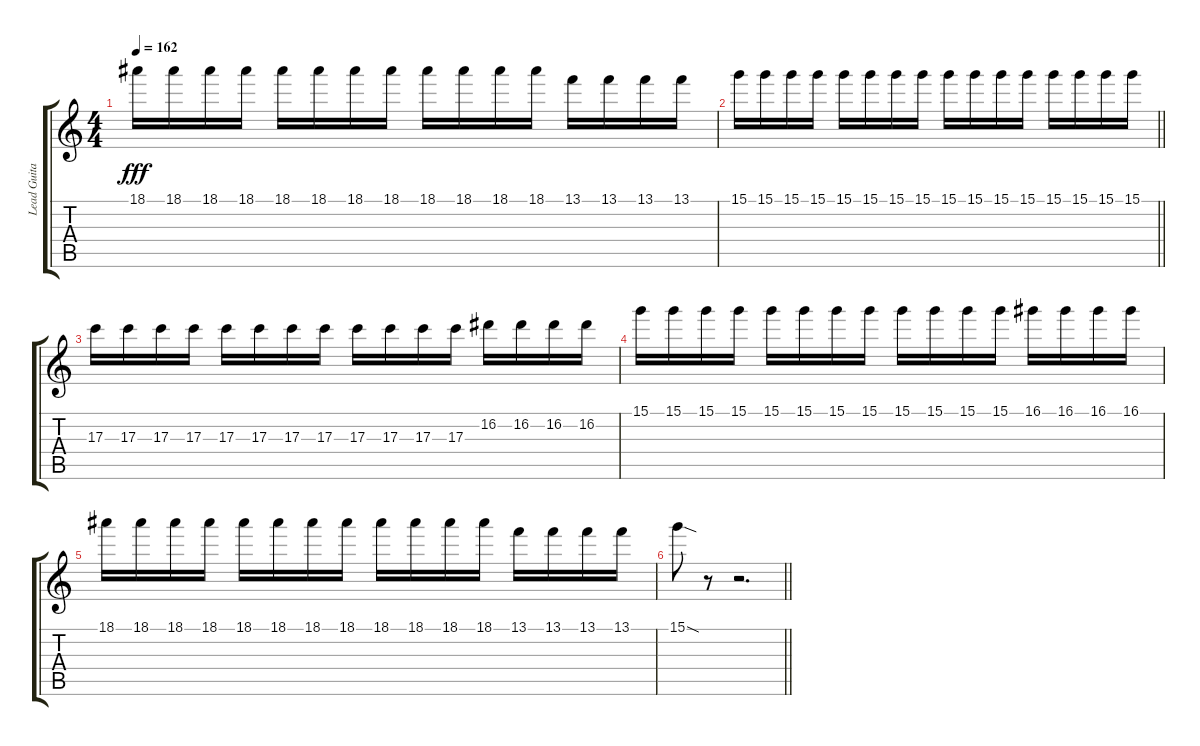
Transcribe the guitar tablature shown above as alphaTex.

\track ("Lead Guitar" "Lead Guita") {instrument distortionguitar}
\staff {score tabs}
\tuning (E4 B3 G3 D3 A2 E2) {hide}
\ts (4 4)
\tempo 162
\clef g2
\ks c
18.1.16{dy fff} 18.1.16 18.1.16 18.1.16 18.1.16 18.1.16 18.1.16 18.1.16 18.1.16 18.1.16 18.1.16 18.1.16 13.1.16 13.1.16 13.1.16 13.1.16 |
\barLineRight lightlight
15.1.16 15.1.16 15.1.16 15.1.16 15.1.16 15.1.16 15.1.16 15.1.16 15.1.16 15.1.16 15.1.16 15.1.16 15.1.16 15.1.16 15.1.16 15.1.16 |
17.3.16 17.3.16 17.3.16 17.3.16 17.3.16 17.3.16 17.3.16 17.3.16 17.3.16 17.3.16 17.3.16 17.3.16 16.2.16 16.2.16 16.2.16 16.2.16 |
15.1.16 15.1.16 15.1.16 15.1.16 15.1.16 15.1.16 15.1.16 15.1.16 15.1.16 15.1.16 15.1.16 15.1.16 16.1.16 16.1.16 16.1.16 16.1.16 |
18.1.16 18.1.16 18.1.16 18.1.16 18.1.16 18.1.16 18.1.16 18.1.16 18.1.16 18.1.16 18.1.16 18.1.16 13.1.16 13.1.16 13.1.16 13.1.16 |
\barLineRight lightlight
15.1{sod}.8 r.8 r.2{d}
